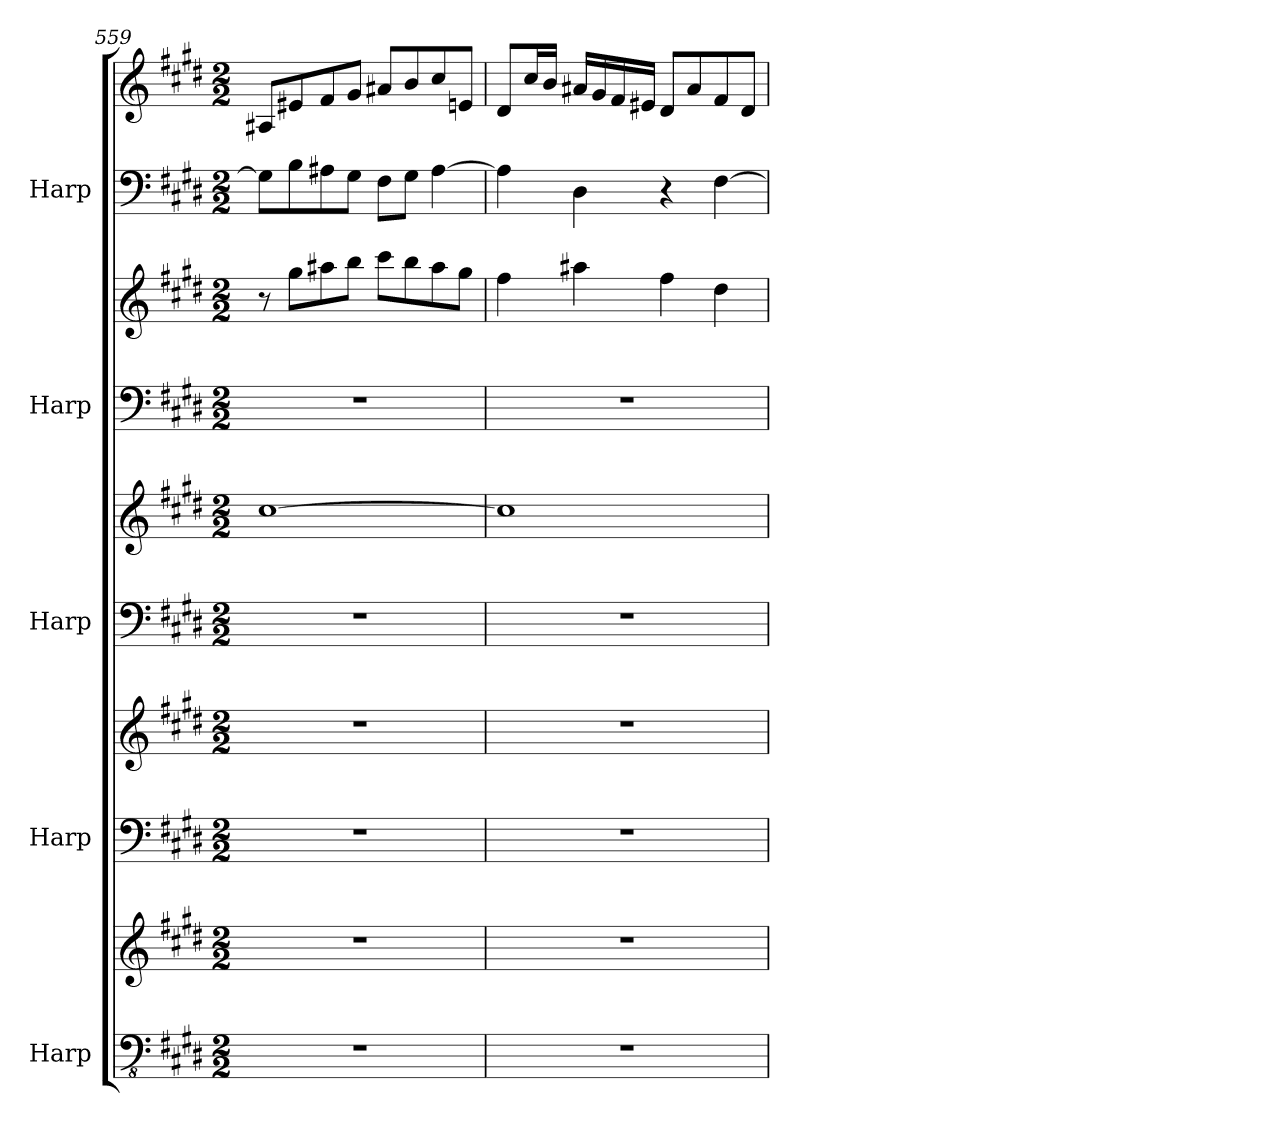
**kern	**kern	**kern	**kern	**kern	**kern	**kern	**kern	**kern	**kern
*part5	*part5	*part4	*part4	*part3	*part3	*part2	*part2	*part1	*part1
*staff10	*staff9	*staff8	*staff7	*staff6	*staff5	*staff4	*staff3	*staff2	*staff1
*I"Harp	*	*I"Harp	*	*I"Harp	*	*I"Harp	*	*I"Harp	*
*I'Hp	*	*I'Hp	*	*I'Hp	*	*I'Hp	*	*I'Hp	*
*clefFv4	*clefG2	*clefF4	*clefG2	*clefF4	*clefG2	*clefF4	*clefG2	*clefF4	*clefG2
*k[f#c#g#d#]	*k[f#c#g#d#]	*k[f#c#g#d#]	*k[f#c#g#d#]	*k[f#c#g#d#]	*k[f#c#g#d#]	*k[f#c#g#d#]	*k[f#c#g#d#]	*k[f#c#g#d#]	*k[f#c#g#d#]
*M2/2	*M2/2	*M2/2	*M2/2	*M2/2	*M2/2	*M2/2	*M2/2	*M2/2	*M2/2
=559	=559	=559	=559	=559	=559	=559	=559	=559	=559
1r	1r	1r	1r	1r	[1cc#	1r	8r	8G#\L]	8A#X/L
.	.	.	.	.	.	.	8gg#\L	8B\	8e#X/
.	.	.	.	.	.	.	8aa#X\	8A#X\	8f#/
.	.	.	.	.	.	.	8bb\J	8G#\J	8g#/J
.	.	.	.	.	.	.	8ccc#\L	8F#\L	8a#X/L
.	.	.	.	.	.	.	8bb\	8G#\J	8b/
.	.	.	.	.	.	.	8aa#\	[4A#\	8cc#/
.	.	.	.	.	.	.	8gg#\J	.	8en/J
!!LO:PB:g=z
=560	=560	=560	=560	=560	=560	=560	=560	=560	=560
1r	1r	1r	1r	1r	1cc#]	1r	4ff#\	4A#\]	8d#/L
.	.	.	.	.	.	.	.	.	16cc#/L
.	.	.	.	.	.	.	.	.	16b/JJ
.	.	.	.	.	.	.	4aa#X\	4D#\	16a#X/LL
.	.	.	.	.	.	.	.	.	16g#/
.	.	.	.	.	.	.	.	.	16f#/
.	.	.	.	.	.	.	.	.	16e#X/JJ
.	.	.	.	.	.	.	4ff#\	4r	8d#/L
.	.	.	.	.	.	.	.	.	8a#/
.	.	.	.	.	.	.	4dd#\	[4F#\	8f#/
.	.	.	.	.	.	.	.	.	8d#/J
=	=	=	=	=	=	=	=	=	=
*-	*-	*-	*-	*-	*-	*-	*-	*-	*-
